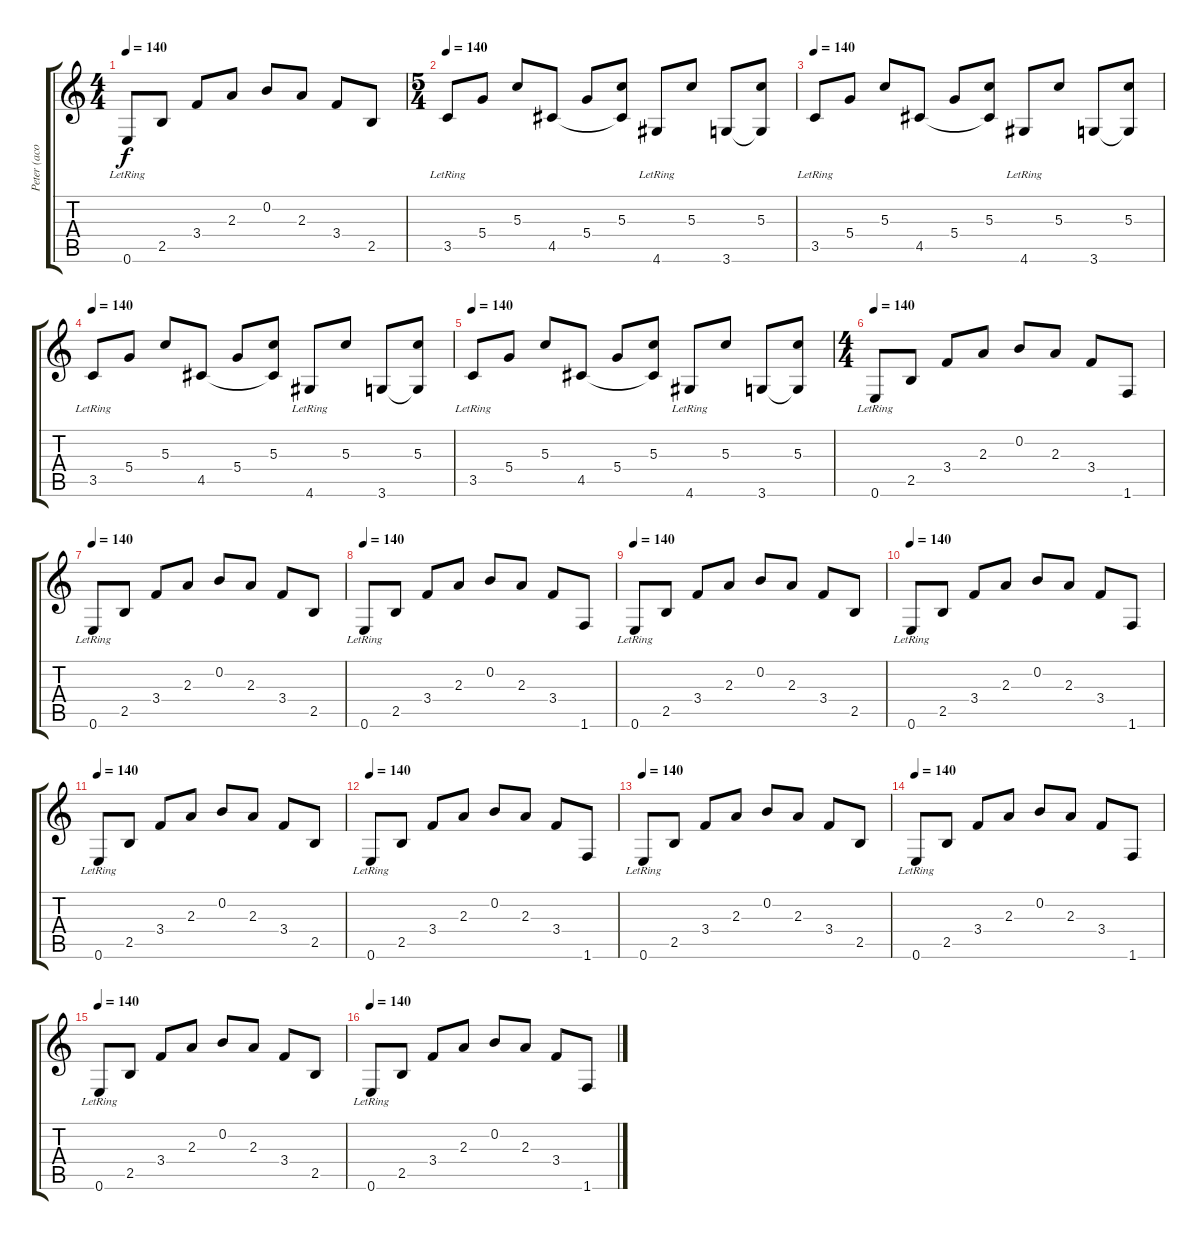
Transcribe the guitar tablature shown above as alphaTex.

\track ("Peter (acoustic)" "Peter (aco") {instrument acousticguitarsteel}
\staff {score tabs}
\tuning (E4 B3 G3 D3 A2 E2) {hide}
\ts (4 4)
\tempo 140
\clef g2
\ks c
0.6{lr}.8{dy f volume 12 instrument acousticguitarsteel} 2.5.8 3.4.8 2.3.8 0.2.8 2.3.8 3.4.8 2.5.8 |
\ts (5 4)
\tempo 140
3.5{lr}.8{volume 12} 5.4.8 5.3.8 4.5.8 5.4.8 (5.3 4.5{t}).8 4.6{lr}.8 5.3.8 3.6.8 (5.3 3.6{t}).8 |
\tempo 140
3.5{lr}.8 5.4.8 5.3.8 4.5.8 5.4.8 (5.3 4.5{t}).8 4.6{lr}.8 5.3.8 3.6.8 (5.3 3.6{t}).8 |
\tempo 140
3.5{lr}.8 5.4.8 5.3.8 4.5.8 5.4.8 (5.3 4.5{t}).8 4.6{lr}.8 5.3.8 3.6.8 (5.3 3.6{t}).8 |
\tempo 140
3.5{lr}.8 5.4.8 5.3.8 4.5.8 5.4.8 (5.3 4.5{t}).8 4.6{lr}.8 5.3.8 3.6.8 (5.3 3.6{t}).8 |
\ts (4 4)
\tempo 140
0.6{lr}.8{volume 12 instrument acousticguitarsteel} 2.5.8 3.4.8 2.3.8 0.2.8 2.3.8 3.4.8 1.6.8 |
\tempo 140
0.6{lr}.8{volume 12 instrument acousticguitarsteel} 2.5.8 3.4.8 2.3.8 0.2.8 2.3.8 3.4.8 2.5.8 |
\tempo 140
0.6{lr}.8{volume 12 instrument acousticguitarsteel} 2.5.8 3.4.8 2.3.8 0.2.8 2.3.8 3.4.8 1.6.8 |
\tempo 140
0.6{lr}.8{volume 12 instrument acousticguitarsteel} 2.5.8 3.4.8 2.3.8 0.2.8 2.3.8 3.4.8 2.5.8 |
\tempo 140
0.6{lr}.8{volume 12 instrument acousticguitarsteel} 2.5.8 3.4.8 2.3.8 0.2.8 2.3.8 3.4.8 1.6.8 |
\tempo 140
0.6{lr}.8{volume 12 instrument acousticguitarsteel} 2.5.8 3.4.8 2.3.8 0.2.8 2.3.8 3.4.8 2.5.8 |
\tempo 140
0.6{lr}.8{volume 12 instrument acousticguitarsteel} 2.5.8 3.4.8 2.3.8 0.2.8 2.3.8 3.4.8 1.6.8 |
\tempo 140
0.6{lr}.8{volume 12 instrument acousticguitarsteel} 2.5.8 3.4.8 2.3.8 0.2.8 2.3.8 3.4.8 2.5.8 |
\tempo 140
0.6{lr}.8{volume 12 instrument acousticguitarsteel} 2.5.8 3.4.8 2.3.8 0.2.8 2.3.8 3.4.8 1.6.8 |
\tempo 140
0.6{lr}.8{volume 12 instrument acousticguitarsteel} 2.5.8 3.4.8 2.3.8 0.2.8 2.3.8 3.4.8 2.5.8 |
\tempo 140
0.6{lr}.8{volume 12 instrument acousticguitarsteel} 2.5.8 3.4.8 2.3.8 0.2.8 2.3.8 3.4.8 1.6.8
